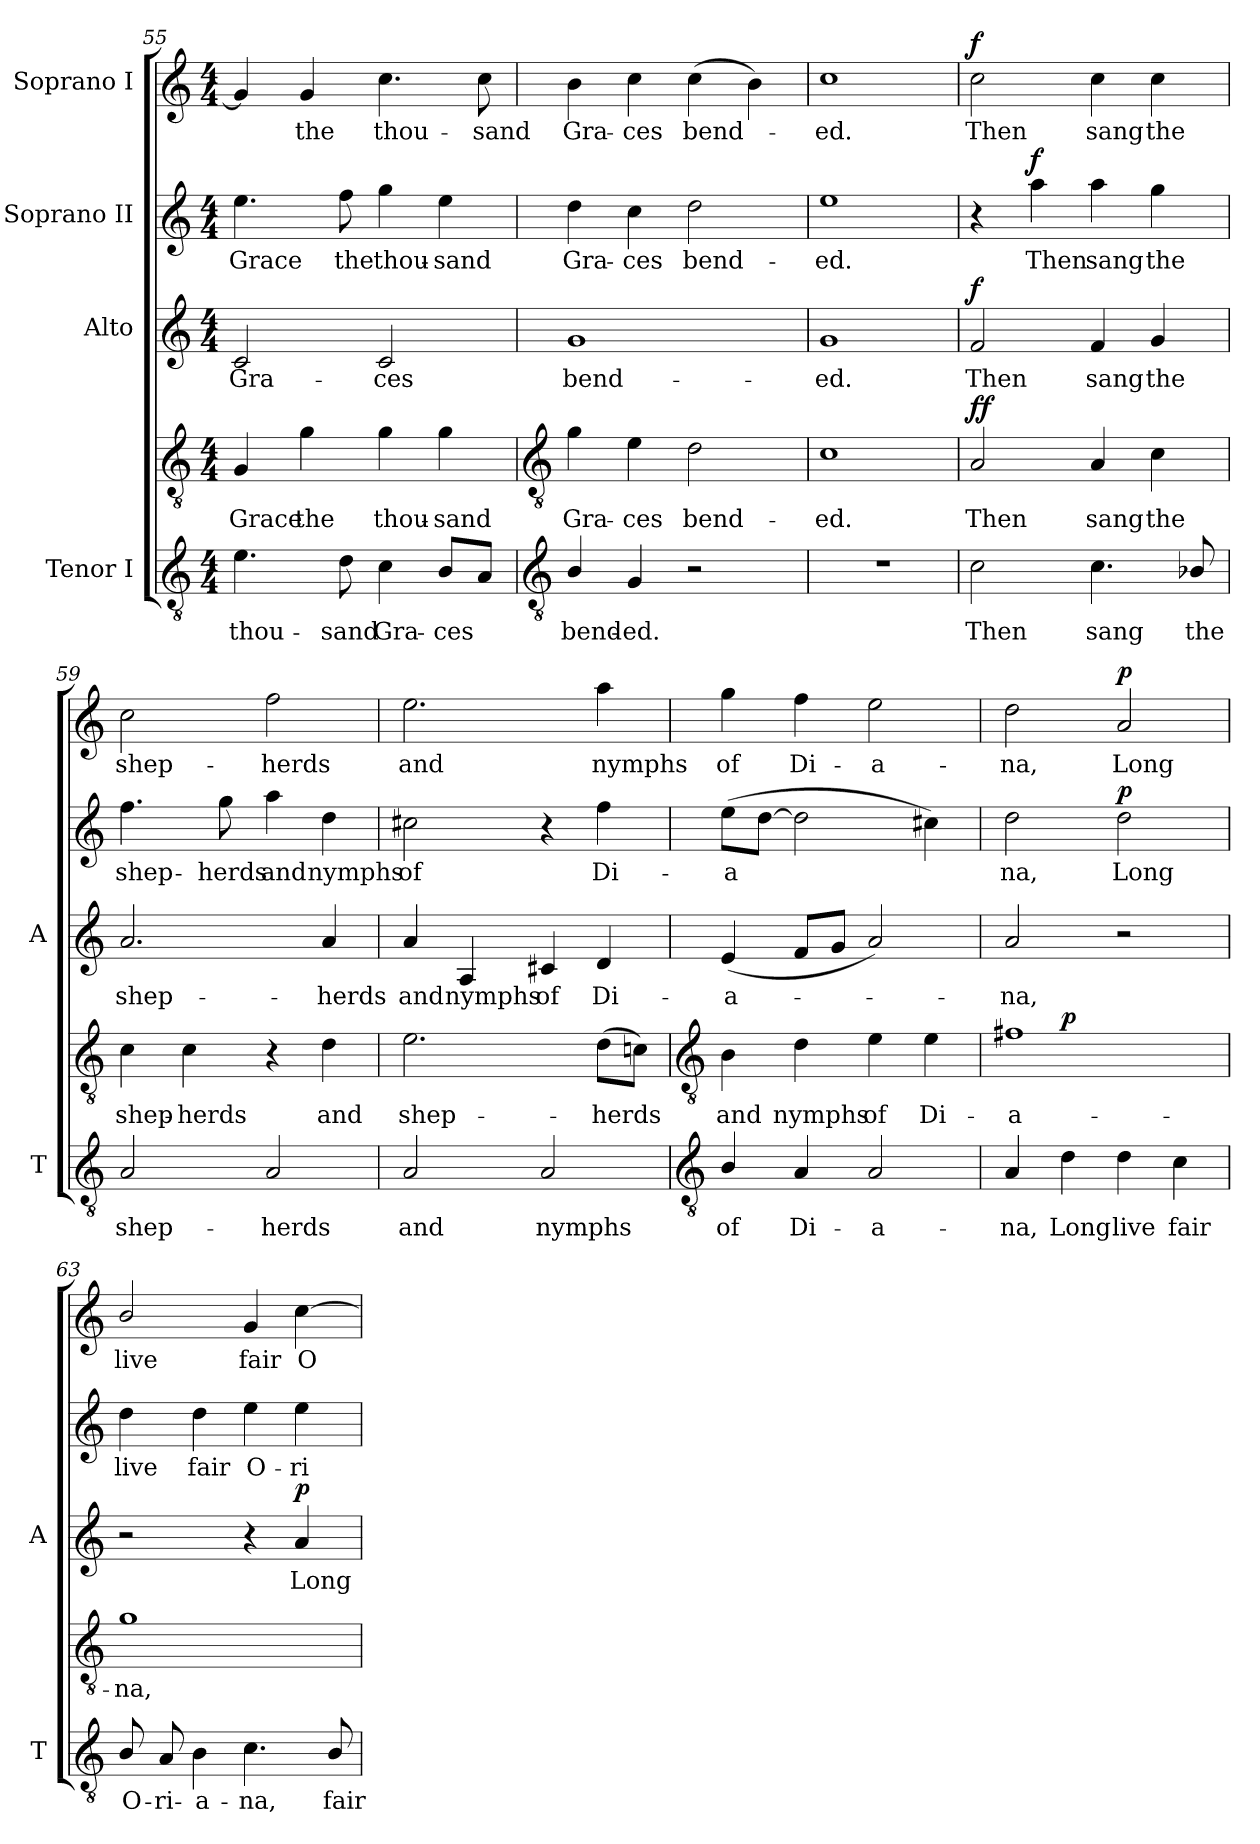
**kern	**text	**kern	**text	**dynam	**kern	**text	**dynam	**kern	**text	**dynam	**kern	**text	**dynam
*part4	*part4	*part4	*part4	*part4	*part3	*part3	*part3	*part2	*part2	*part2	*part1	*part1	*part1
*staff5	*staff5	*staff4	*staff4	*staff4/5	*staff3	*staff3	*staff3	*staff2	*staff2	*staff2	*staff1	*staff1	*staff1
*I"Tenor I	*	*	*	*	*I"Alto	*	*	*I"Soprano II	*	*	*I"Soprano I	*	*
*I'T	*	*	*	*	*I'A	*	*	*	*	*	*	*	*
*clefGv2	*	*clefGv2	*	*	*clefG2	*	*	*clefG2	*	*	*clefG2	*	*
*k[]	*	*k[]	*	*	*k[]	*	*	*k[]	*	*	*k[]	*	*
*C:	*	*C:	*	*	*C:	*	*	*C:	*	*	*C:	*	*
*M4/4	*	*M4/4	*	*	*M4/4	*	*	*M4/4	*	*	*M4/4	*	*
=55	=55	=55	=55	=55	=55	=55	=55	=55	=55	=55	=55	=55	=55
!	!LO:LY:b	!	!LO:LY:b	!	!	!LO:LY:b	!	!	!LO:LY:b	!	!	!	!
4.e	thou-	4G	Grace	.	2c	Gra-	.	4.ee	Grace	.	4g]	.	.
!	!	!	!LO:LY:b	!	!	!	!	!	!	!	!	!LO:LY:b	!
.	.	4g	the	.	.	.	.	.	.	.	4g	the	.
!	!LO:LY:b	!	!	!	!	!	!	!	!LO:LY:b	!	!	!	!
8d	-sand	.	.	.	.	.	.	8ff	the	.	.	.	.
!	!LO:LY:b	!	!LO:LY:b	!	!	!LO:LY:b	!	!	!LO:LY:b	!	!	!LO:LY:b	!
4c	Gra-	4g	thou-	.	2c	-ces	.	4gg	thou-	.	4.cc	thou-	.
!	!LO:LY:b	!	!LO:LY:b	!	!	!	!	!	!LO:LY:b	!	!	!	!
8BL	-ces	4g	-sand	.	.	.	.	4ee	-sand	.	.	.	.
!	!	!	!	!	!	!	!	!	!	!	!	!LO:LY:b	!
8AJ	.	.	.	.	.	.	.	.	.	.	8cc	-sand	.
!!LO:LB:g=z
=56	=56	=56	=56	=56	=56	=56	=56	=56	=56	=56	=56	=56	=56
*clefGv2	*	*clefGv2	*	*	*	*	*	*	*	*	*	*	*
!	!LO:LY:b	!	!LO:LY:b	!	!	!LO:LY:b	!	!	!LO:LY:b	!	!	!LO:LY:b	!
4B/	-bend-	4g	Gra-	.	1g	bend-	.	4dd	Gra-	.	4b	Gra-	.
!	!LO:LY:b	!	!LO:LY:b	!	!	!	!	!	!LO:LY:b	!	!	!LO:LY:b	!
4G	-ed.	4e	-ces	.	.	.	.	4cc	-ces	.	4cc	-ces	.
!	!	!	!LO:LY:b	!	!	!	!	!	!LO:LY:b	!	!	!LO:LY:b	!
2r	.	2d	bend-	.	.	.	.	2dd	bend-	.	(>4cc	bend-	.
.	.	.	.	.	.	.	.	.	.	.	4b)	.	.
=57	=57	=57	=57	=57	=57	=57	=57	=57	=57	=57	=57	=57	=57
!	!	!	!LO:LY:b	!	!	!LO:LY:b	!	!	!LO:LY:b	!	!	!LO:LY:b	!
1r	.	1c	ed.	.	1g	-ed.	.	1ee	-ed.	.	1cc	ed.	.
=58	=58	=58	=58	=58	=58	=58	=58	=58	=58	=58	=58	=58	=58
!	!LO:LY:b	!	!LO:LY:b	!LO:DY:b=2	!	!LO:LY:b	!	!	!	!	!	!LO:LY:b	!
!	!	!	!	!LO:DY:n=1:b	!	!	!LO:DY:b	!	!	!	!	!	!LO:DY:b
2c	Then	2A	Then	f f	2f	Then	f	4r	.	.	2cc	Then	f
!	!	!	!	!	!	!	!	!	!LO:LY:b	!LO:DY:b	!	!	!
.	.	.	.	.	.	.	.	4aa	Then	f	.	.	.
!	!LO:LY:b	!	!LO:LY:b	!	!	!LO:LY:b	!	!	!LO:LY:b	!	!	!LO:LY:b	!
4.c	sang	4A	sang	.	4f	sang	.	4aa	sang	.	4cc	sang	.
!	!	!	!LO:LY:b	!	!	!LO:LY:b	!	!	!LO:LY:b	!	!	!LO:LY:b	!
.	.	4c	the	.	4g	the	.	4gg	the	.	4cc	the	.
!	!LO:LY:b	!	!	!	!	!	!	!	!	!	!	!	!
8B-X/	the	.	.	.	.	.	.	.	.	.	.	.	.
=59	=59	=59	=59	=59	=59	=59	=59	=59	=59	=59	=59	=59	=59
!	!LO:LY:b	!	!LO:LY:b	!	!	!LO:LY:b	!	!	!LO:LY:b	!	!	!LO:LY:b	!
2A	shep-	4c	shep-	.	2.a	shep-	.	4.ff	shep-	.	2cc	shep-	.
!	!	!	!LO:LY:b	!	!	!	!	!	!	!	!	!	!
.	.	4c	-herds	.	.	.	.	.	.	.	.	.	.
!	!	!	!	!	!	!	!	!	!LO:LY:b	!	!	!	!
.	.	.	.	.	.	.	.	8gg	-herds	.	.	.	.
!	!LO:LY:b	!	!	!	!	!	!	!	!LO:LY:b	!	!	!LO:LY:b	!
2A	-herds	4r	.	.	.	.	.	4aa	and	.	2ff	-herds	.
!	!	!	!LO:LY:b	!	!	!LO:LY:b	!	!	!LO:LY:b	!	!	!	!
.	.	4d	and	.	4a	-herds	.	4dd	nymphs	.	.	.	.
=60	=60	=60	=60	=60	=60	=60	=60	=60	=60	=60	=60	=60	=60
!	!LO:LY:b	!	!LO:LY:b	!	!	!LO:LY:b	!	!	!LO:LY:b	!	!	!LO:LY:b	!
2A	and	2.e	shep-	.	4a	and	.	2cc#X	of	.	2.ee	and	.
!	!	!	!	!	!	!LO:LY:b	!	!	!	!	!	!	!
.	.	.	.	.	4A	nymphs	.	.	.	.	.	.	.
!	!LO:LY:b	!	!	!	!	!LO:LY:b	!	!	!	!	!	!	!
2A	nymphs	.	.	.	4c#X	of	.	4r	.	.	.	.	.
!	!	!	!LO:LY:b	!	!	!LO:LY:b	!	!	!LO:LY:b	!	!	!LO:LY:b	!
.	.	(>8dL	-herds	.	4d	Di-	.	4ff	Di-	.	4aa	nymphs	.
.	.	8cnJ)	.	.	.	.	.	.	.	.	.	.	.
!!LO:LB:g=z
=61	=61	=61	=61	=61	=61	=61	=61	=61	=61	=61	=61	=61	=61
*clefGv2	*	*clefGv2	*	*	*	*	*	*	*	*	*	*	*
!	!LO:LY:b	!	!LO:LY:b	!	!	!LO:LY:b	!	!	!LO:LY:b	!	!	!LO:LY:b	!
4B/	-of	4B	and	.	(<4e	-a-	.	(>8eeL	-a	.	4gg	of	.
.	.	.	.	.	.	.	.	[8ddJ	.	.	.	.	.
!	!LO:LY:b	!	!LO:LY:b	!	!	!	!	!	!	!	!	!LO:LY:b	!
4A	Di-	4d	nymphs	.	8fL	.	.	2dd]	.	.	4ff	Di-	.
.	.	.	.	.	8gJ	.	.	.	.	.	.	.	.
!	!LO:LY:b	!	!LO:LY:b	!	!	!	!	!	!	!	!	!LO:LY:b	!
2A	-a-	4e	of	.	2a)	.	.	.	.	.	2ee	-a-	.
!	!	!	!LO:LY:b	!	!	!	!	!	!	!	!	!	!
.	.	4e	Di-	.	.	.	.	4cc#X)	.	.	.	.	.
=62	=62	=62	=62	=62	=62	=62	=62	=62	=62	=62	=62	=62	=62
!	!LO:LY:b	!	!LO:LY:b	!	!	!LO:LY:b	!	!	!LO:LY:b	!	!	!LO:LY:b	!
4A	-na,	1f#X	-a-	.	2a	na,	.	2dd	na,	.	2dd	-na,	.
!	!LO:LY:b	!	!	!LO:DY:b=2	!	!	!	!	!	!	!	!	!
4d	Long	.	.	p	.	.	.	.	.	.	.	.	.
!	!LO:LY:b	!	!	!	!	!	!	!	!LO:LY:b	!LO:DY:b	!	!LO:LY:b	!LO:DY:b
4d	live	.	.	.	2r	.	.	2dd	Long	p	2a	Long	p
!	!LO:LY:b	!	!	!	!	!	!	!	!	!	!	!	!
4c	fair	.	.	.	.	.	.	.	.	.	.	.	.
=63	=63	=63	=63	=63	=63	=63	=63	=63	=63	=63	=63	=63	=63
!	!LO:LY:b	!	!LO:LY:b	!	!	!	!	!	!LO:LY:b	!	!	!LO:LY:b	!
8B/	O-	1g	na,	.	2r	.	.	4dd	live	.	2b/	live	.
!	!LO:LY:b	!	!	!	!	!	!	!	!	!	!	!	!
8A	-ri-	.	.	.	.	.	.	.	.	.	.	.	.
!	!LO:LY:b	!	!	!	!	!	!	!	!LO:LY:b	!	!	!	!
4B	-a-	.	.	.	.	.	.	4dd	fair	.	.	.	.
!	!LO:LY:b	!	!	!	!	!	!	!	!LO:LY:b	!	!	!LO:LY:b	!
4.c	-na,	.	.	.	4r	.	.	4ee	O-	.	4g	fair	.
!	!	!	!	!	!	!LO:LY:b	!LO:DY:b	!	!LO:LY:b	!	!	!LO:LY:b	!
.	.	.	.	.	4a	Long	p	4ee	-ri-	.	[4cc	O-	.
!	!LO:LY:b	!	!	!	!	!	!	!	!	!	!	!	!
8B/	fair	.	.	.	.	.	.	.	.	.	.	.	.
=	=	=	=	=	=	=	=	=	=	=	=	=	=
*-	*-	*-	*-	*-	*-	*-	*-	*-	*-	*-	*-	*-	*-
